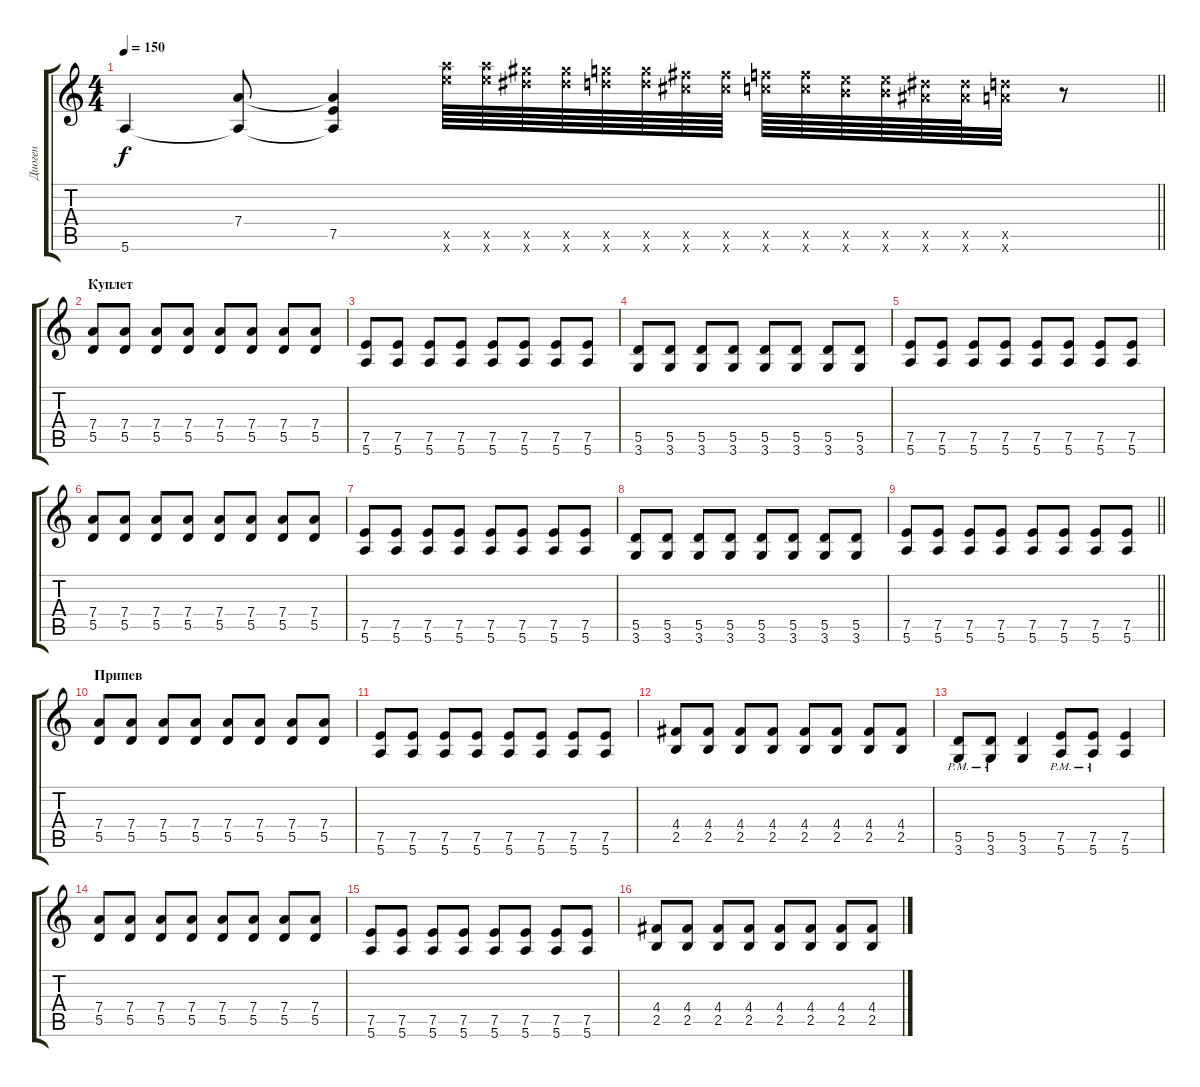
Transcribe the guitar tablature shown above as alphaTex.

\track ("Диоген" "Диоген") {instrument overdrivenguitar}
\staff {score tabs}
\tuning (E4 B3 G3 D3 A2 E2) {hide}
\ts (4 4)
\tempo 150
\clef g2
\barLineRight lightlight
\ks c
5.6.4{dy f} (7.4 5.6{t}).8 (7.4{t} 7.5 5.6{t}).4 (24.5{x} 24.6{x}).64 (24.5{x} 24.6{x}).64 (23.5{x} 23.6{x}).64 (23.5{x} 23.6{x}).64 (22.5{x} 22.6{x}).64 (22.5{x} 22.6{x}).64 (21.5{x} 21.6{x}).64 (21.5{x} 21.6{x}).64 (20.5{x} 20.6{x}).64 (20.5{x} 20.6{x}).64 (19.5{x} 19.6{x}).64 (19.5{x} 19.6{x}).64 (18.5{x} 18.6{x}).64 (18.5{x} 18.6{x}).64 (17.5{x} 17.6{x}).32 r.8 |
\section ("" "Куплет")
(7.4 5.5).8 (7.4 5.5).8 (7.4 5.5).8 (7.4 5.5).8 (7.4 5.5).8 (7.4 5.5).8 (7.4 5.5).8 (7.4 5.5).8 |
(7.5 5.6).8 (7.5 5.6).8 (7.5 5.6).8 (7.5 5.6).8 (7.5 5.6).8 (7.5 5.6).8 (7.5 5.6).8 (7.5 5.6).8 |
(5.5 3.6).8 (5.5 3.6).8 (5.5 3.6).8 (5.5 3.6).8 (5.5 3.6).8 (5.5 3.6).8 (5.5 3.6).8 (5.5 3.6).8 |
(7.5 5.6).8 (7.5 5.6).8 (7.5 5.6).8 (7.5 5.6).8 (7.5 5.6).8 (7.5 5.6).8 (7.5 5.6).8 (7.5 5.6).8 |
(7.4 5.5).8 (7.4 5.5).8 (7.4 5.5).8 (7.4 5.5).8 (7.4 5.5).8 (7.4 5.5).8 (7.4 5.5).8 (7.4 5.5).8 |
(7.5 5.6).8 (7.5 5.6).8 (7.5 5.6).8 (7.5 5.6).8 (7.5 5.6).8 (7.5 5.6).8 (7.5 5.6).8 (7.5 5.6).8 |
(5.5 3.6).8 (5.5 3.6).8 (5.5 3.6).8 (5.5 3.6).8 (5.5 3.6).8 (5.5 3.6).8 (5.5 3.6).8 (5.5 3.6).8 |
\barLineRight lightlight
(7.5 5.6).8 (7.5 5.6).8 (7.5 5.6).8 (7.5 5.6).8 (7.5 5.6).8 (7.5 5.6).8 (7.5 5.6).8 (7.5 5.6).8 |
\section ("" "Припев")
(7.4 5.5).8 (7.4 5.5).8 (7.4 5.5).8 (7.4 5.5).8 (7.4 5.5).8 (7.4 5.5).8 (7.4 5.5).8 (7.4 5.5).8 |
(7.5 5.6).8 (7.5 5.6).8 (7.5 5.6).8 (7.5 5.6).8 (7.5 5.6).8 (7.5 5.6).8 (7.5 5.6).8 (7.5 5.6).8 |
(4.4 2.5).8 (4.4 2.5).8 (4.4 2.5).8 (4.4 2.5).8 (4.4 2.5).8 (4.4 2.5).8 (4.4 2.5).8 (4.4 2.5).8 |
(5.5{pm} 3.6{pm}).8 (5.5{pm} 3.6{pm}).8 (5.5 3.6).4 (7.5{pm} 5.6{pm}).8 (7.5{pm} 5.6{pm}).8 (7.5 5.6).4 |
(7.4 5.5).8 (7.4 5.5).8 (7.4 5.5).8 (7.4 5.5).8 (7.4 5.5).8 (7.4 5.5).8 (7.4 5.5).8 (7.4 5.5).8 |
(7.5 5.6).8 (7.5 5.6).8 (7.5 5.6).8 (7.5 5.6).8 (7.5 5.6).8 (7.5 5.6).8 (7.5 5.6).8 (7.5 5.6).8 |
(4.4 2.5).8 (4.4 2.5).8 (4.4 2.5).8 (4.4 2.5).8 (4.4 2.5).8 (4.4 2.5).8 (4.4 2.5).8 (4.4 2.5).8
